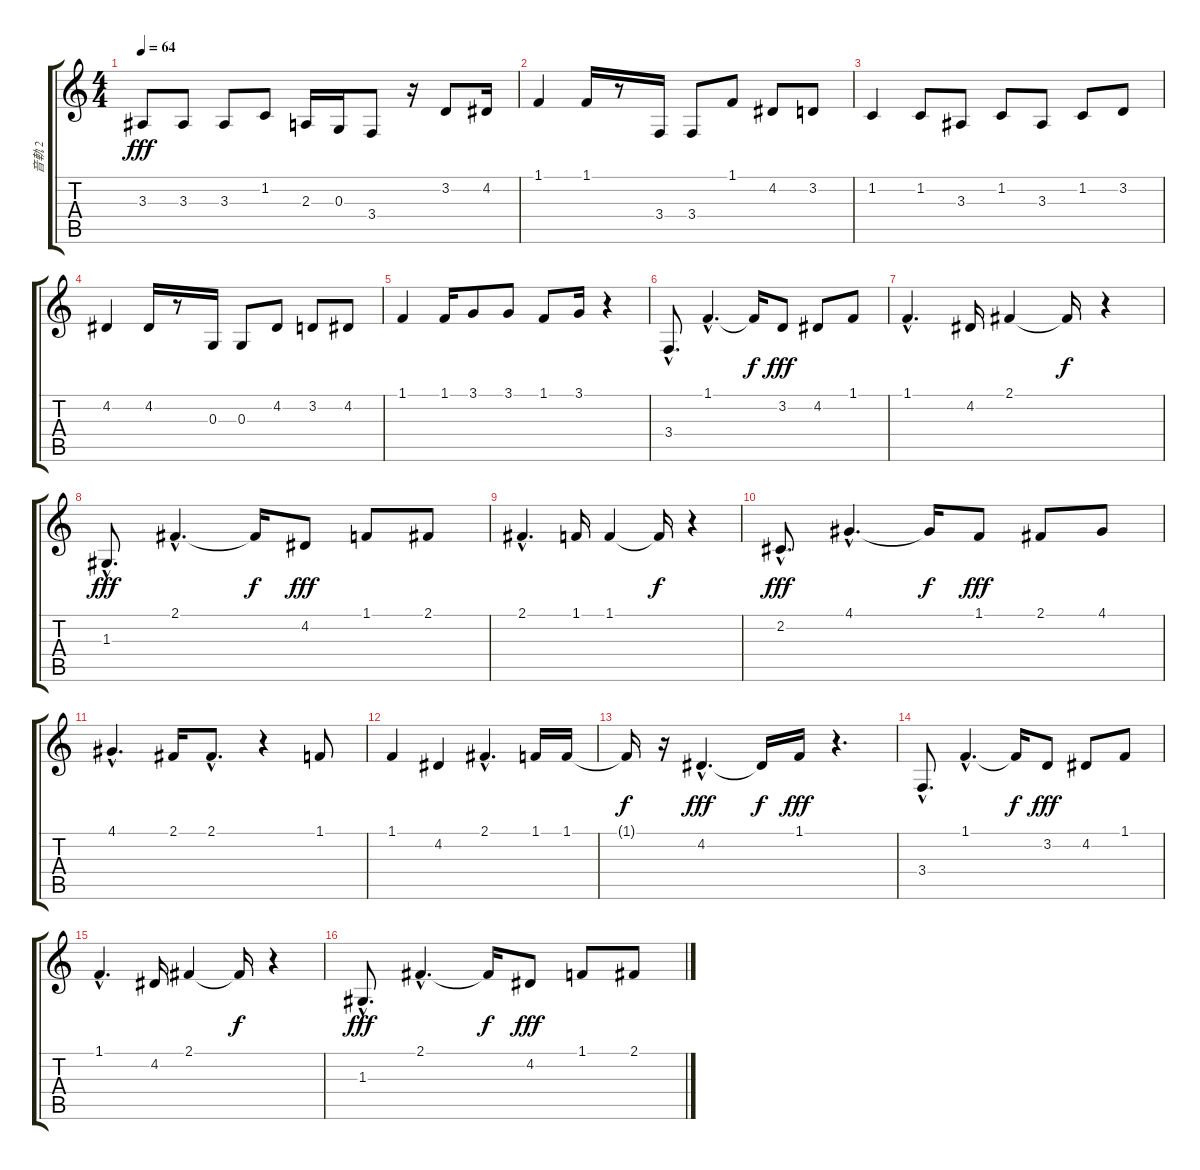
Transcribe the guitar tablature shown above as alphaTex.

\track ("音軌 2" "音軌 2") {instrument sopranosax}
\staff {score tabs}
\tuning (E4 B3 G3 D3 A2 E2) {hide}
\ts (4 4)
\tempo 64
\clef g2
\ks c
3.3.8{dy fff} 3.3.8 3.3.8 1.2.8 2.3.16 0.3.16 3.4.8 r.16 3.2.8 4.2.16 |
1.1.4 1.1.16 r.8 3.4.16 3.4.8 1.1.8 4.2.8 3.2.8 |
1.2.4 1.2.8 3.3.8 1.2.8 3.3.8 1.2.8 3.2.8 |
4.2.4 4.2.16 r.8 0.3.16 0.3.8 4.2.8 3.2.8 4.2.8 |
1.1.4 1.1.16 3.1.8 3.1.8 1.1.8 3.1.16 r.4 |
3.4{hac}.8{d} 1.1{hac}.4{d} 1.1{t}.16{dy f} 3.2.8{dy fff} 4.2.8 1.1.8 |
1.1{hac}.4{d} 4.2.16 2.1.4 2.1{t}.16{dy f} r.4 |
1.3{hac}.8{d dy fff} 2.1{hac}.4{d} 2.1{t}.16{dy f} 4.2.8{dy fff} 1.1.8 2.1.8 |
2.1{hac}.4{d} 1.1.16 1.1.4 1.1{t}.16{dy f} r.4 |
2.2{hac}.8{d dy fff} 4.1{hac}.4{d} 4.1{t}.16{dy f} 1.1.8{dy fff} 2.1.8 4.1.8 |
4.1{hac}.4{d} 2.1.16 2.1{hac}.8{d} r.4 1.1.8 |
1.1.4 4.2.4 2.1{hac}.4{d} 1.1.16 1.1.16 |
1.1{t}.16{dy f} r.16 4.2{hac}.4{d dy fff} 4.2{t}.16{dy f} 1.1.16{dy fff} r.4{d} |
3.4{hac}.8{d} 1.1{hac}.4{d} 1.1{t}.16{dy f} 3.2.8{dy fff} 4.2.8 1.1.8 |
1.1{hac}.4{d} 4.2.16 2.1.4 2.1{t}.16{dy f} r.4 |
1.3{hac}.8{d dy fff} 2.1{hac}.4{d} 2.1{t}.16{dy f} 4.2.8{dy fff} 1.1.8 2.1.8
